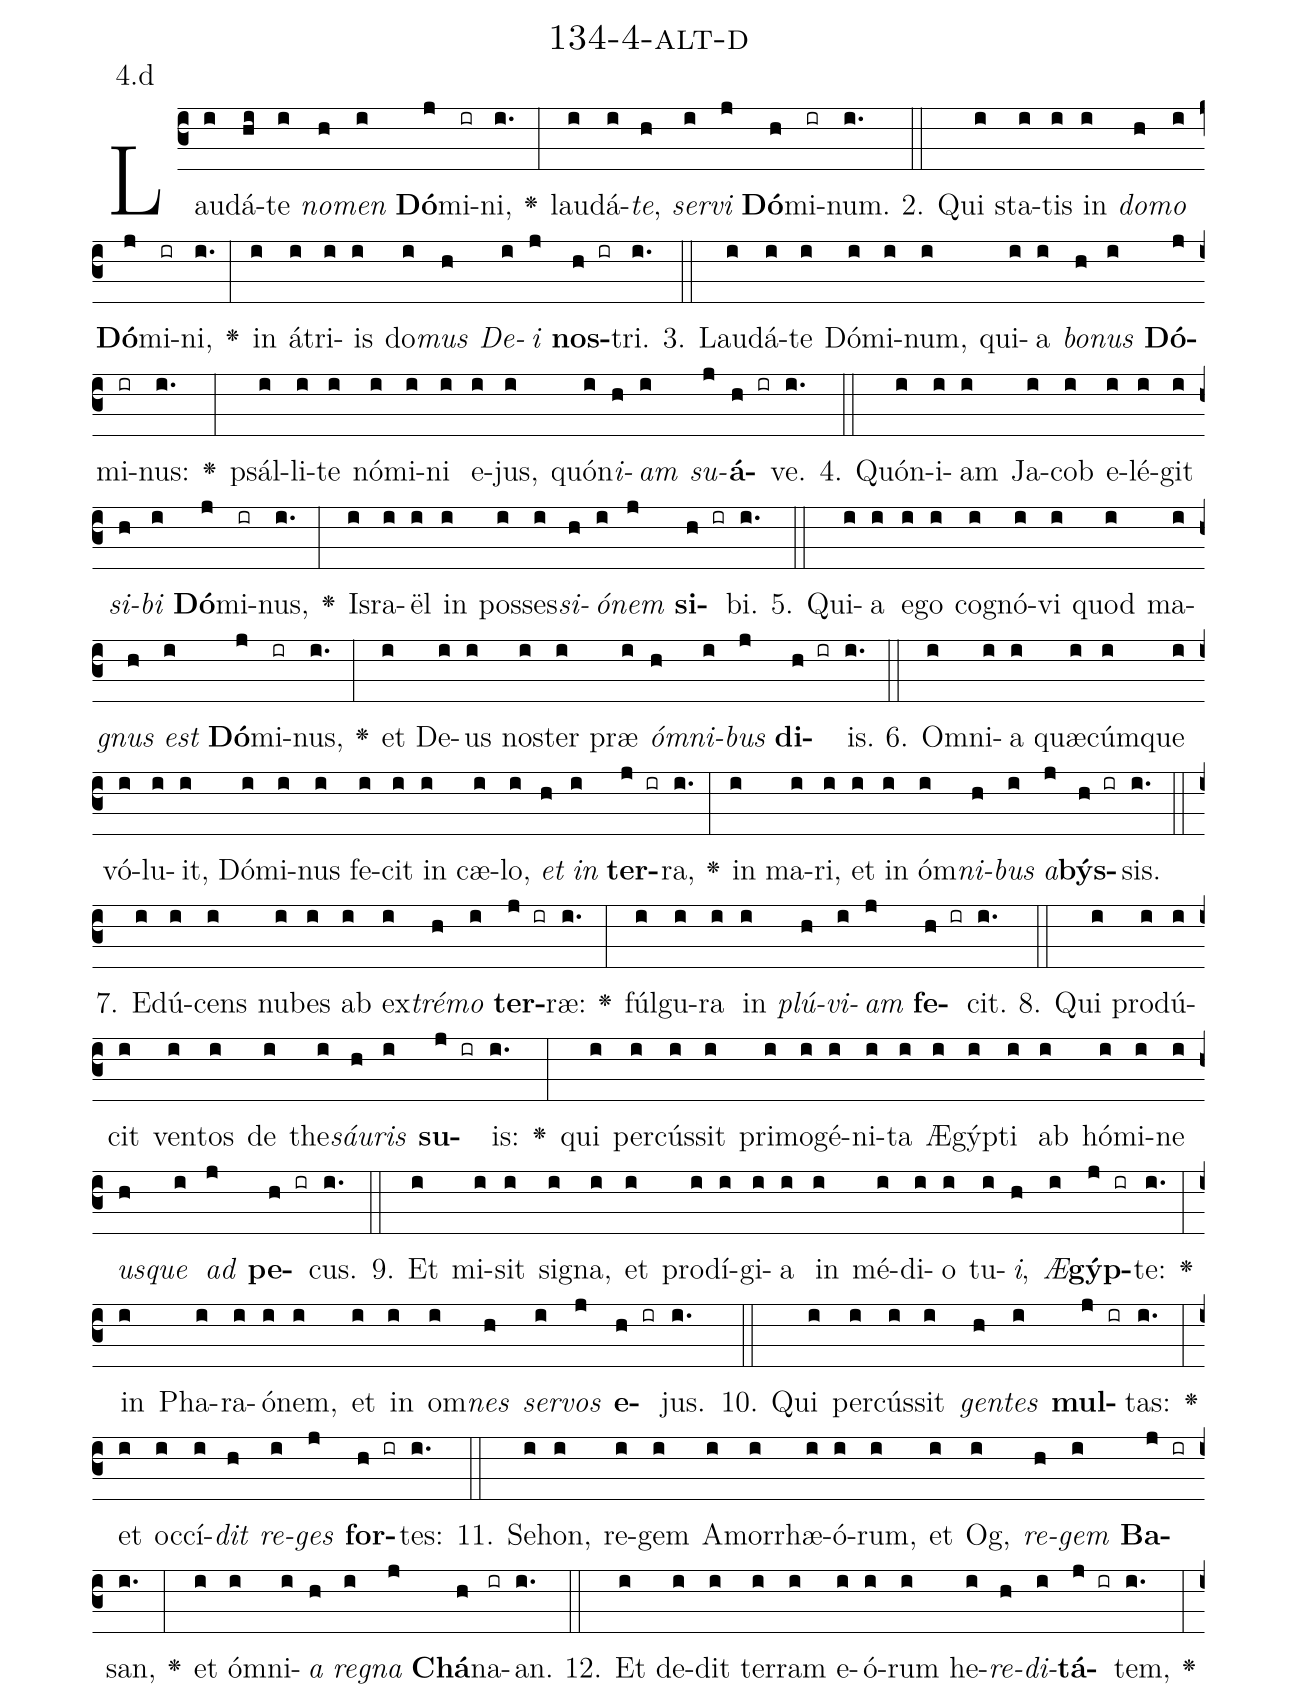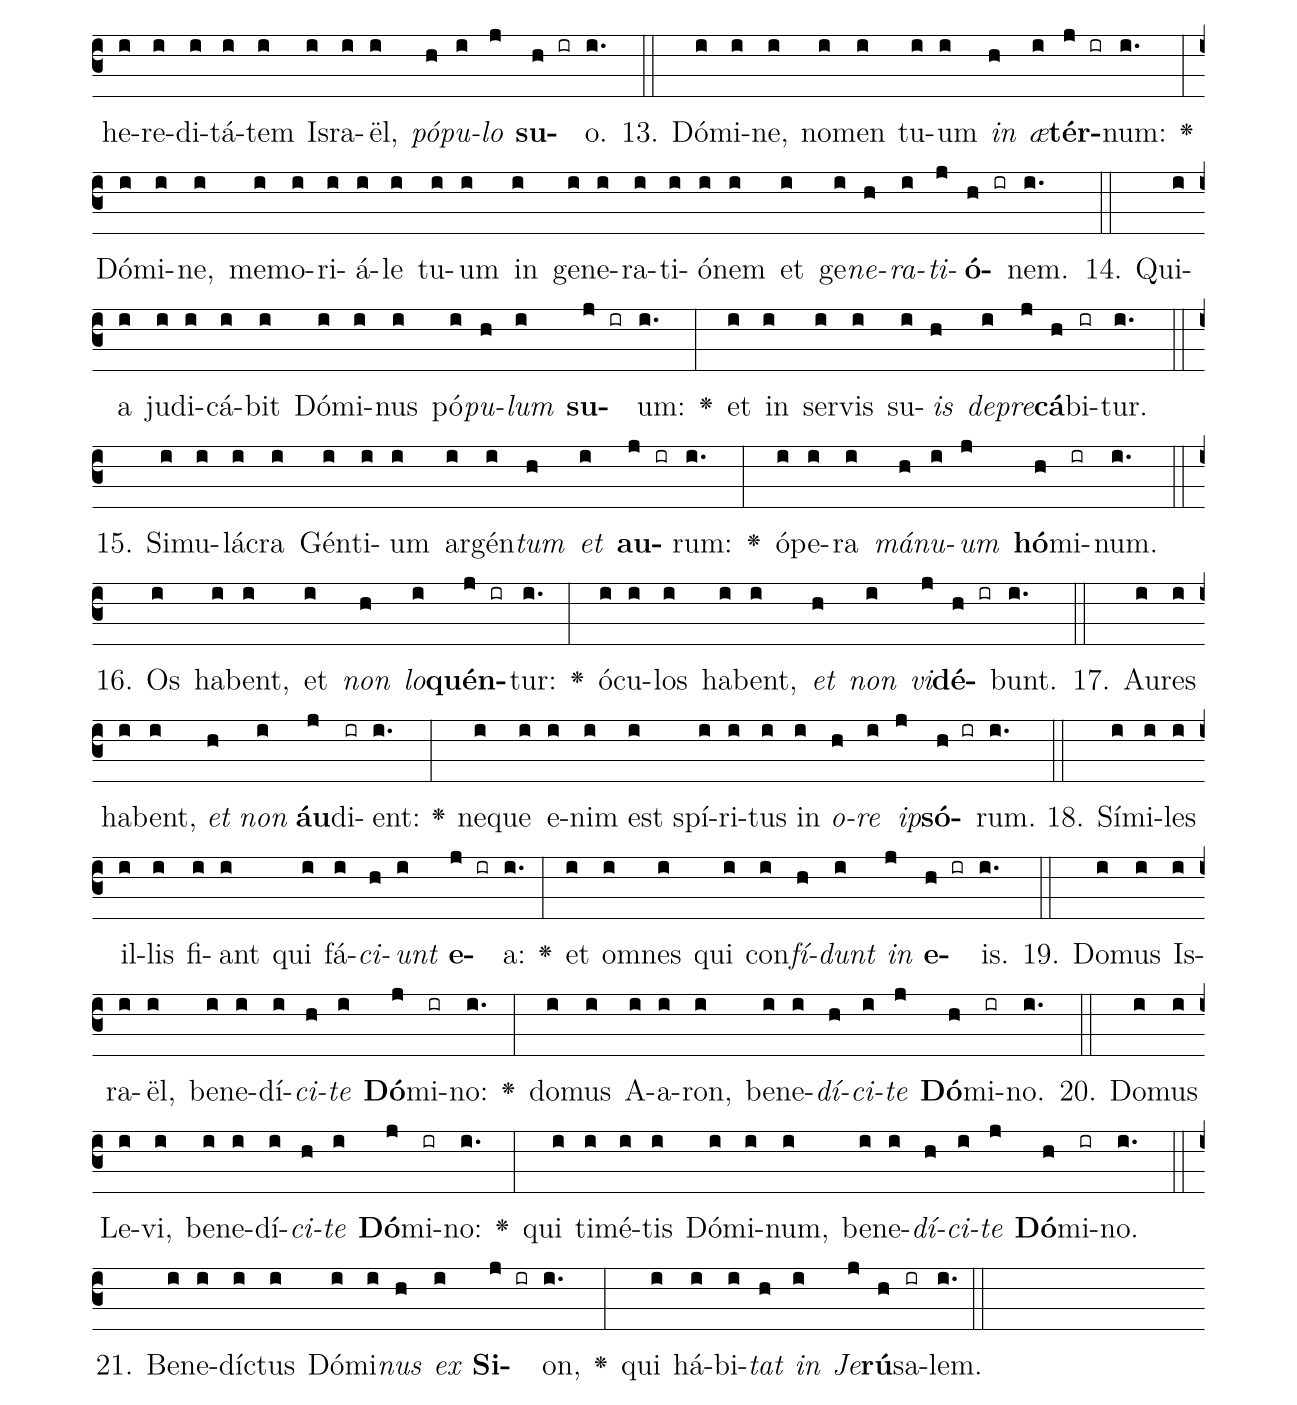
name: 134-4-alt-d;
annotation: 4.d;
%%
(c3)Lau(i)dá(hi)te(i) <i>no</i>(h)<i>men</i>(i) <b>Dó</b>(j)mi(ir)ni,(i.) <v>\greheightstar</v>(:) lau(i)dá(i)<i>te</i>,(h) <i>ser</i>(i)<i>vi</i>(j) <b>Dó</b>(h)mi(ir)num.(i.) (::)
2. Qui(i) sta(i)tis(i) in(i) <i>do</i>(h)<i>mo</i>(i) <b>Dó</b>(j)mi(ir)ni,(i.) <v>\greheightstar</v>(:) in(i) á(i)tri(i)is(i) do(i)<i>mus</i>(h) <i>De</i>(i)<i>i</i>(j) <b>nos</b>(h ir)tri.(i.) (::)
3. Lau(i)dá(i)te(i) Dó(i)mi(i)num,(i) qui(i)a(i) <i>bo</i>(h)<i>nus</i>(i) <b>Dó</b>(j)mi(ir)nus:(i.) <v>\greheightstar</v>(:) psál(i)li(i)te(i) nó(i)mi(i)ni(i) e(i)jus,(i) quón(i)<i>i</i>(h)<i>am</i>(i) <i>su</i>(j)<b>á</b>(h ir)ve.(i.) (::)
4. Quón(i)i(i)am(i) Ja(i)cob(i) e(i)lé(i)git(i) <i>si</i>(h)<i>bi</i>(i) <b>Dó</b>(j)mi(ir)nus,(i.) <v>\greheightstar</v>(:) Is(i)ra(i)ël(i) in(i) pos(i)ses(i)<i>si</i>(h)<i>ó</i>(i)<i>nem</i>(j) <b>si</b>(h ir)bi.(i.) (::)
5. Qui(i)a(i) e(i)go(i) co(i)gnó(i)vi(i) quod(i) ma(i)<i>gnus</i>(h) <i>est</i>(i) <b>Dó</b>(j)mi(ir)nus,(i.) <v>\greheightstar</v>(:) et(i) De(i)us(i) nos(i)ter(i) præ(i) <i>óm</i>(h)<i>ni</i>(i)<i>bus</i>(j) <b>di</b>(h ir)is.(i.) (::)
6. Om(i)ni(i)a(i) quæ(i)cúm(i)que(i) vó(i)lu(i)it,(i) Dó(i)mi(i)nus(i) fe(i)cit(i) in(i) cæ(i)lo,(i) <i>et</i>(h) <i>in</i>(i) <b>ter</b>(j ir)ra,(i.) <v>\greheightstar</v>(:) in(i) ma(i)ri,(i) et(i) in(i) óm(i)<i>ni</i>(h)<i>bus</i>(i) <i>a</i>(j)<b>býs</b>(h ir)sis.(i.) (::)
7. E(i)dú(i)cens(i) nu(i)bes(i) ab(i) ex(i)<i>tré</i>(h)<i>mo</i>(i) <b>ter</b>(j ir)ræ:(i.) <v>\greheightstar</v>(:) fúl(i)gu(i)ra(i) in(i) <i>plú</i>(h)<i>vi</i>(i)<i>am</i>(j) <b>fe</b>(h ir)cit.(i.) (::)
8. Qui(i) pro(i)dú(i)cit(i) ven(i)tos(i) de(i) the(i)<i>sáu</i>(h)<i>ris</i>(i) <b>su</b>(j ir)is:(i.) <v>\greheightstar</v>(:) qui(i) per(i)cús(i)sit(i) pri(i)mo(i)gé(i)ni(i)ta(i) Æ(i)gýp(i)ti(i) ab(i) hó(i)mi(i)ne(i) <i>us</i>(h)<i>que</i>(i) <i>ad</i>(j) <b>pe</b>(h ir)cus.(i.) (::)
9. Et(i) mi(i)sit(i) si(i)gna,(i) et(i) prod(i)í(i)gi(i)a(i) in(i) mé(i)di(i)o(i) tu(i)<i>i</i>,(h) <i>Æ</i>(i)<b>gýp</b>(j ir)te:(i.) <v>\greheightstar</v>(:) in(i) Pha(i)ra(i)ó(i)nem,(i) et(i) in(i) om(i)<i>nes</i>(h) <i>ser</i>(i)<i>vos</i>(j) <b>e</b>(h ir)jus.(i.) (::)
10. Qui(i) per(i)cús(i)sit(i) <i>gen</i>(h)<i>tes</i>(i) <b>mul</b>(j ir)tas:(i.) <v>\greheightstar</v>(:) et(i) oc(i)cí(i)<i>dit</i>(h) <i>re</i>(i)<i>ges</i>(j) <b>for</b>(h ir)tes:(i.) (::)
11. Se(i)hon,(i) re(i)gem(i) A(i)mor(i)rhæ(i)ó(i)rum,(i) et(i) Og,(i) <i>re</i>(h)<i>gem</i>(i) <b>Ba</b>(j ir)san,(i.) <v>\greheightstar</v>(:) et(i) óm(i)ni(i)<i>a</i>(h) <i>re</i>(i)<i>gna</i>(j) <b>Chá</b>(h)na(ir)an.(i.) (::)
12. Et(i) de(i)dit(i) ter(i)ram(i) e(i)ó(i)rum(i) he(i)<i>re</i>(h)<i>di</i>(i)<b>tá</b>(j ir)tem,(i.) <v>\greheightstar</v>(:) he(i)re(i)di(i)tá(i)tem(i) Is(i)ra(i)ël,(i) <i>pó</i>(h)<i>pu</i>(i)<i>lo</i>(j) <b>su</b>(h ir)o.(i.) (::)
13. Dó(i)mi(i)ne,(i) no(i)men(i) tu(i)um(i) <i>in</i>(h) <i>æ</i>(i)<b>tér</b>(j ir)num:(i.) <v>\greheightstar</v>(:) Dó(i)mi(i)ne,(i) me(i)mo(i)ri(i)á(i)le(i) tu(i)um(i) in(i) ge(i)ne(i)ra(i)ti(i)ó(i)nem(i) et(i) ge(i)<i>ne</i>(h)<i>ra</i>(i)<i>ti</i>(j)<b>ó</b>(h ir)nem.(i.) (::)
14. Qui(i)a(i) ju(i)di(i)cá(i)bit(i) Dó(i)mi(i)nus(i) pó(i)<i>pu</i>(h)<i>lum</i>(i) <b>su</b>(j ir)um:(i.) <v>\greheightstar</v>(:) et(i) in(i) ser(i)vis(i) su(i)<i>is</i>(h) <i>de</i>(i)<i>pre</i>(j)<b>cá</b>(h)bi(ir)tur.(i.) (::)
15. Si(i)mu(i)lá(i)cra(i) Gén(i)ti(i)um(i) ar(i)gén(i)<i>tum</i>(h) <i>et</i>(i) <b>au</b>(j ir)rum:(i.) <v>\greheightstar</v>(:) ó(i)pe(i)ra(i) <i>má</i>(h)<i>nu</i>(i)<i>um</i>(j) <b>hó</b>(h)mi(ir)num.(i.) (::)
16. Os(i) ha(i)bent,(i) et(i) <i>non</i>(h) <i>lo</i>(i)<b>quén</b>(j ir)tur:(i.) <v>\greheightstar</v>(:) ó(i)cu(i)los(i) ha(i)bent,(i) <i>et</i>(h) <i>non</i>(i) <i>vi</i>(j)<b>dé</b>(h ir)bunt.(i.) (::)
17. Au(i)res(i) ha(i)bent,(i) <i>et</i>(h) <i>non</i>(i) <b>áu</b>(j)di(ir)ent:(i.) <v>\greheightstar</v>(:) ne(i)que(i) e(i)nim(i) est(i) spí(i)ri(i)tus(i) in(i) <i>o</i>(h)<i>re</i>(i) <i>ip</i>(j)<b>só</b>(h ir)rum.(i.) (::)
18. Sí(i)mi(i)les(i) il(i)lis(i) fi(i)ant(i) qui(i) fá(i)<i>ci</i>(h)<i>unt</i>(i) <b>e</b>(j ir)a:(i.) <v>\greheightstar</v>(:) et(i) om(i)nes(i) qui(i) con(i)<i>fí</i>(h)<i>dunt</i>(i) <i>in</i>(j) <b>e</b>(h ir)is.(i.) (::)
19. Do(i)mus(i) Is(i)ra(i)ël,(i) be(i)ne(i)dí(i)<i>ci</i>(h)<i>te</i>(i) <b>Dó</b>(j)mi(ir)no:(i.) <v>\greheightstar</v>(:) do(i)mus(i) A(i)a(i)ron,(i) be(i)ne(i)<i>dí</i>(h)<i>ci</i>(i)<i>te</i>(j) <b>Dó</b>(h)mi(ir)no.(i.) (::)
20. Do(i)mus(i) Le(i)vi,(i) be(i)ne(i)dí(i)<i>ci</i>(h)<i>te</i>(i) <b>Dó</b>(j)mi(ir)no:(i.) <v>\greheightstar</v>(:) qui(i) ti(i)mé(i)tis(i) Dó(i)mi(i)num,(i) be(i)ne(i)<i>dí</i>(h)<i>ci</i>(i)<i>te</i>(j) <b>Dó</b>(h)mi(ir)no.(i.) (::)
21. Be(i)ne(i)díc(i)tus(i) Dó(i)mi(i)<i>nus</i>(h) <i>ex</i>(i) <b>Si</b>(j ir)on,(i.) <v>\greheightstar</v>(:) qui(i) há(i)bi(i)<i>tat</i>(h) <i>in</i>(i) <i>Je</i>(j)<b>rú</b>(h)sa(ir)lem.(i.) (::)
